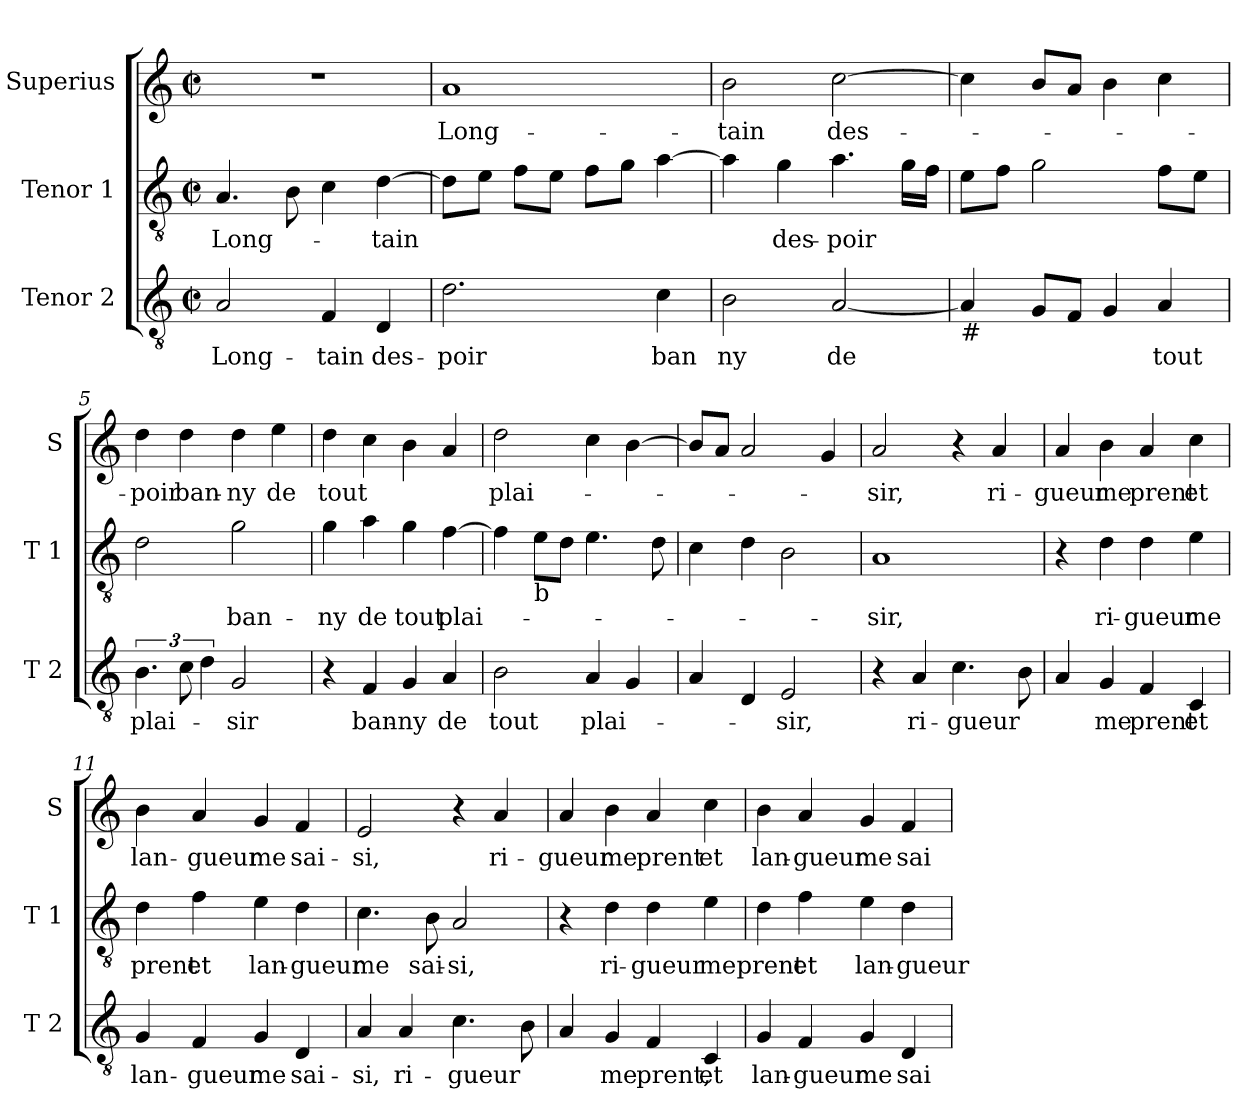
**kern	**text	**kern	**text	**kern	**text
*part3	*part3	*part2	*part2	*part1	*part1
*staff3	*staff3	*staff2	*staff2	*staff1	*staff1
*I"Tenor 2	*	*I"Tenor 1	*	*I"Superius	*
*I'T 2	*	*I'T 1	*	*I'S	*
*clefGv2	*	*clefGv2	*	*clefG2	*
*k[]	*	*k[]	*	*k[]	*
*C:	*	*C:	*	*C:	*
*M2/2	*	*M2/2	*	*M2/2	*
*met(c|)	*	*met(c|)	*	*met(c|)	*
=1	=1	=1	=1	=1	=1
!	!LO:LY:b	!	!LO:LY:b	!	!
2A/	Long-	4.A/	Long-	1r	.
.	.	8B\	.	.	.
!	!LO:LY:b	!	!	!	!
4F/	-tain	4c\	.	.	.
!	!LO:LY:b	!	!LO:LY:b	!	!
4D/	des-	[4d\	-tain	.	.
=2	=2	=2	=2	=2	=2
!	!LO:LY:b	!	!	!	!LO:LY:b
2.d\	-poir	8d\L]	.	1a	Long-
.	.	8e\J	.	.	.
.	.	8f\L	.	.	.
.	.	8e\J	.	.	.
.	.	8f\L	.	.	.
.	.	8g\J	.	.	.
!	!LO:LY:b	!	!	!	!
4c\	ban	[4a\	.	.	.
=3	=3	=3	=3	=3	=3
!	!LO:LY:b	!	!	!	!LO:LY:b
2B\	ny	4a\]	.	2b\	-tain
!	!	!	!LO:LY:b	!	!
.	.	4g\	des-	.	.
!	!LO:LY:b	!	!LO:LY:b	!	!LO:LY:b
[2A/	de	4.a\	-poir	[2cc\	des-
.	.	16g\LL	.	.	.
.	.	16f\JJ	.	.	.
=4	=4	=4	=4	=4	=4
!LO:TX:b:t=#	!	!	!	!	!
4A/]	.	8e\L	.	4cc\]	.
.	.	8f\J	.	.	.
8G/L	.	2g\	.	8b/L	.
8F/J	.	.	.	8a/J	.
4G/	.	.	.	4b\	.
!	!LO:LY:b	!	!	!	!
4A/	tout	8f\L	.	4cc\	.
.	.	8e\J	.	.	.
!!LO:LB:g=z
=5	=5	=5	=5	=5	=5
!	!LO:LY:b	!	!	!	!LO:LY:b
6.B\	plai-	2d\	.	4dd\	-poir
!	!	!	!	!	!LO:LY:b
12c\	.	.	.	4dd\	ban-
6d\	.	.	.	.	.
!	!LO:LY:b	!	!LO:LY:b	!	!LO:LY:b
2G/	-sir	2g\	ban-	4dd\	-ny
!	!	!	!	!	!LO:LY:b
.	.	.	.	4ee\	de
=6	=6	=6	=6	=6	=6
!	!	!	!LO:LY:b	!	!LO:LY:b
4r	.	4g\	-ny	4dd\	tout
!	!LO:LY:b	!	!LO:LY:b	!	!
4F/	ban-	4a\	de	4cc\	.
!	!LO:LY:b	!	!LO:LY:b	!	!
4G/	-ny	4g\	tout	4b\	.
!	!LO:LY:b	!	!LO:LY:b	!	!
4A/	de	[4f\	plai-	4a/	.
=7	=7	=7	=7	=7	=7
!	!LO:LY:b	!	!	!	!LO:LY:b
2B\	tout	4f\]	.	2dd\	plai-
!	!	!LO:TX:b:t=b	!	!	!
.	.	8e\L	.	.	.
.	.	8d\J	.	.	.
!	!LO:LY:b	!	!	!	!
4A/	plai-	4.e\	.	4cc\	.
4G/	.	.	.	[4b\	.
.	.	8d\	.	.	.
=8	=8	=8	=8	=8	=8
4A/	.	4c\	.	8b/L]	.
.	.	.	.	8a/J	.
4D/	.	4d\	.	2a/	.
!	!LO:LY:b	!	!	!	!
2E/	-sir,	2B\	.	.	.
.	.	.	.	4g/	.
=9	=9	=9	=9	=9	=9
!	!	!	!LO:LY:b	!	!LO:LY:b
4r	.	1A	-sir,	2a/	-sir,
!	!LO:LY:b	!	!	!	!
4A/	ri-	.	.	.	.
!	!LO:LY:b	!	!	!	!
4.c\	-gueur	.	.	4r	.
!	!	!	!	!	!LO:LY:b
.	.	.	.	4a/	ri-
8B\	.	.	.	.	.
!!LO:LB:g=z
=10	=10	=10	=10	=10	=10
!	!	!	!	!	!LO:LY:b
4A/	.	4r	.	4a/	-gueur
!	!LO:LY:b	!	!LO:LY:b	!	!LO:LY:b
4G/	me	4d\	ri-	4b\	me
!	!LO:LY:b	!	!LO:LY:b	!	!LO:LY:b
4F/	prent	4d\	-gueur	4a/	prent
!	!LO:LY:b	!	!LO:LY:b	!	!LO:LY:b
4C/	et	4e\	me	4cc\	et
=11	=11	=11	=11	=11	=11
!	!LO:LY:b	!	!LO:LY:b	!	!LO:LY:b
4G/	lan-	4d\	prent	4b\	lan-
!	!LO:LY:b	!	!LO:LY:b	!	!LO:LY:b
4F/	-gueur	4f\	et	4a/	-gueur
!	!LO:LY:b	!	!LO:LY:b	!	!LO:LY:b
4G/	me	4e\	lan-	4g/	me
!	!LO:LY:b	!	!LO:LY:b	!	!LO:LY:b
4D/	sai-	4d\	-gueur	4f/	sai-
=12	=12	=12	=12	=12	=12
!	!LO:LY:b	!	!LO:LY:b	!	!LO:LY:b
4A/	-si,	4.c\	me	2e/	-si,
!	!LO:LY:b	!	!	!	!
4A/	ri-	.	.	.	.
!	!	!	!LO:LY:b	!	!
.	.	8B\	sai-	.	.
!	!LO:LY:b	!	!LO:LY:b	!	!
4.c\	-gueur	2A/	-si,	4r	.
!	!	!	!	!	!LO:LY:b
.	.	.	.	4a/	ri-
8B\	.	.	.	.	.
=13	=13	=13	=13	=13	=13
!	!	!	!	!	!LO:LY:b
4A/	.	4r	.	4a/	-gueur
!	!LO:LY:b	!	!LO:LY:b	!	!LO:LY:b
4G/	me	4d\	ri-	4b\	me
!	!LO:LY:b	!	!LO:LY:b	!	!LO:LY:b
4F/	prent,	4d\	-gueur	4a/	prent
!	!LO:LY:b	!	!LO:LY:b	!	!LO:LY:b
4C/	et	4e\	me	4cc\	et
=14	=14	=14	=14	=14	=14
!	!LO:LY:b	!	!LO:LY:b	!	!LO:LY:b
4G/	lan-	4d\	prent	4b\	lan-
!	!LO:LY:b	!	!LO:LY:b	!	!LO:LY:b
4F/	-gueur	4f\	et	4a/	-gueur
!	!LO:LY:b	!	!LO:LY:b	!	!LO:LY:b
4G/	me	4e\	lan-	4g/	me
!	!LO:LY:b	!	!LO:LY:b	!	!LO:LY:b
4D/	sai-	4d\	-gueur	4f/	sai-
=	=	=	=	=	=
*-	*-	*-	*-	*-	*-
